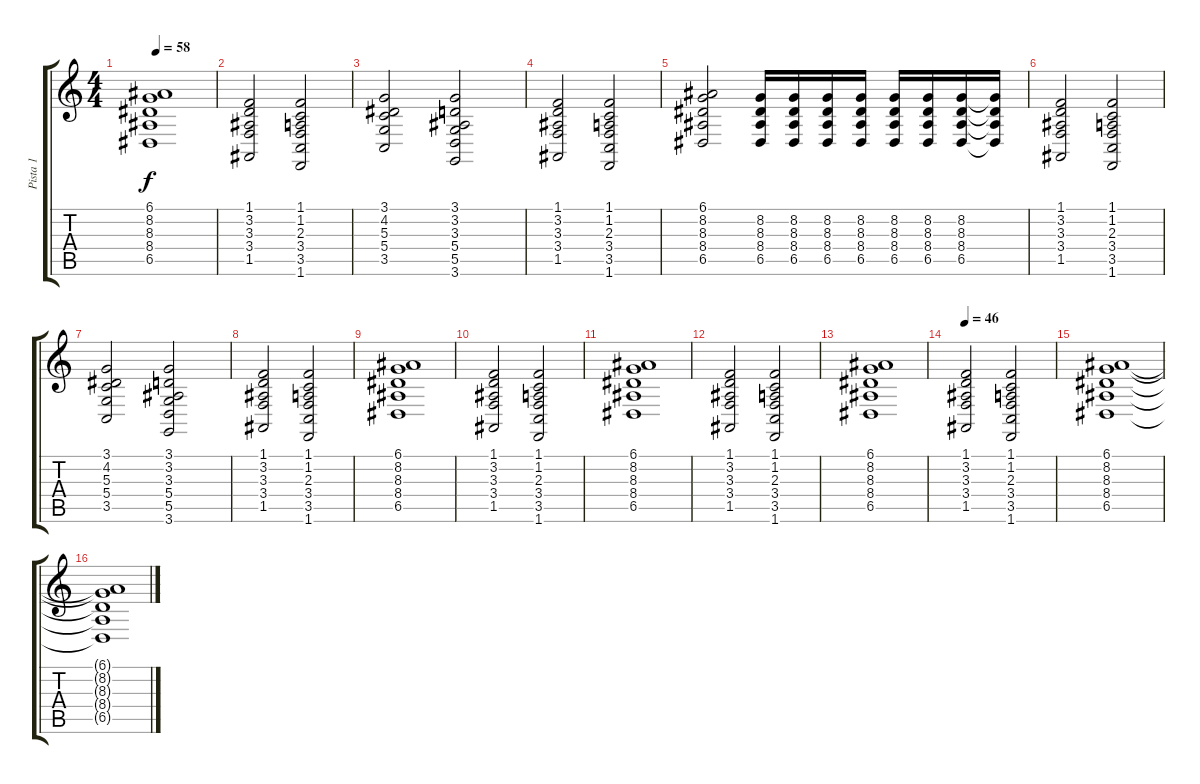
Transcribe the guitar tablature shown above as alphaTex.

\track ("Pista 1" "Pista 1") {instrument acousticgrandpiano}
\staff {score tabs}
\tuning (E4 B3 G3 D3 A2 E2) {hide}
\ts (4 4)
\tempo 58
\clef g2
\ks c
(6.1 8.2 8.3 8.4 6.5).1{dy f} |
(1.1 3.2 3.3 3.4 1.5).2 (1.1 1.2 2.3 3.4 3.5 1.6).2 |
(3.1 4.2 5.3 5.4 3.5).2 (3.1 3.2 3.3 5.4 5.5 3.6).2 |
(1.1 3.2 3.3 3.4 1.5).2 (1.1 1.2 2.3 3.4 3.5 1.6).2 |
(6.1 8.2 8.3 8.4 6.5).2 (8.2 8.3 8.4 6.5).16 (8.2 8.3 8.4 6.5).16 (8.2 8.3 8.4 6.5).16 (8.2 8.3 8.4 6.5).16 (8.2 8.3 8.4 6.5).16 (8.2 8.3 8.4 6.5).16 (8.2 8.3 8.4 6.5).16 (8.2{t} 8.3{t} 8.4{t} 6.5{t}).16 |
(1.1 3.2 3.3 3.4 1.5).2 (1.1 1.2 2.3 3.4 3.5 1.6).2 |
(3.1 4.2 5.3 5.4 3.5).2 (3.1 3.2 3.3 5.4 5.5 3.6).2 |
(1.1 3.2 3.3 3.4 1.5).2 (1.1 1.2 2.3 3.4 3.5 1.6).2 |
(6.1 8.2 8.3 8.4 6.5).1 |
(1.1 3.2 3.3 3.4 1.5).2 (1.1 1.2 2.3 3.4 3.5 1.6).2 |
(6.1 8.2 8.3 8.4 6.5).1 |
(1.1 3.2 3.3 3.4 1.5).2 (1.1 1.2 2.3 3.4 3.5 1.6).2 |
(6.1 8.2 8.3 8.4 6.5).1 |
\tempo 46
(1.1 3.2 3.3 3.4 1.5).2 (1.1 1.2 2.3 3.4 3.5 1.6).2 |
(6.1 8.2 8.3 8.4 6.5).1{volume 0} |
(6.1{t} 8.2{t} 8.3{t} 8.4{t} 6.5{t}).1
